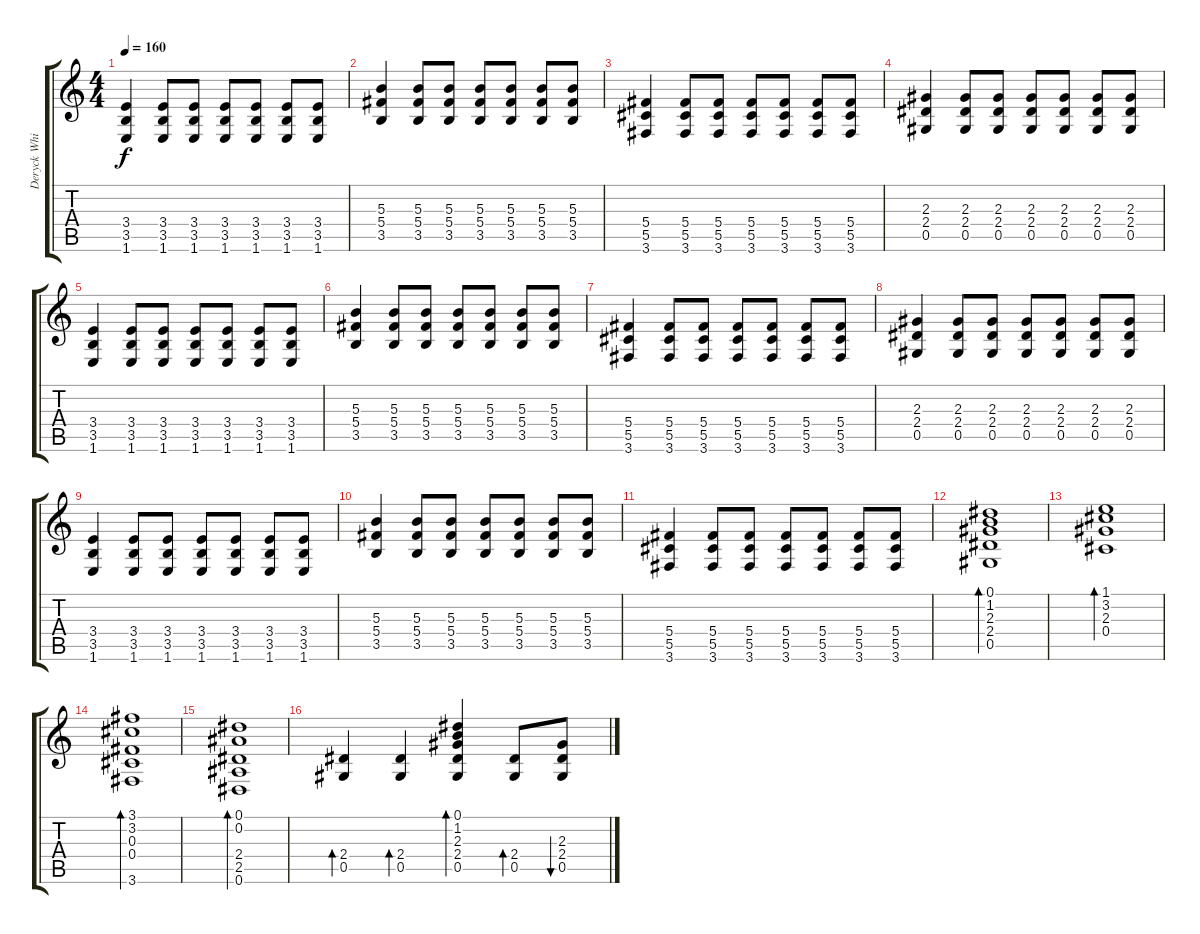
\track ("Deryck Whibley" "Deryck Whi") {instrument distortionguitar}
\staff {score tabs}
\tuning (Eb4 Bb3 Gb3 Db3 Ab2 Eb2) {hide}
\ts (4 4)
\tempo 160
\clef g2
\ks c
(3.4 3.5 1.6).4{dy f} (3.4 3.5 1.6).8 (3.4 3.5 1.6).8 (3.4 3.5 1.6).8 (3.4 3.5 1.6).8 (3.4 3.5 1.6).8 (3.4 3.5 1.6).8 |
(5.3 5.4 3.5).4 (5.3 5.4 3.5).8 (5.3 5.4 3.5).8 (5.3 5.4 3.5).8 (5.3 5.4 3.5).8 (5.3 5.4 3.5).8 (5.3 5.4 3.5).8 |
(5.4 5.5 3.6).4 (5.4 5.5 3.6).8 (5.4 5.5 3.6).8 (5.4 5.5 3.6).8 (5.4 5.5 3.6).8 (5.4 5.5 3.6).8 (5.4 5.5 3.6).8 |
(2.3 2.4 0.5).4 (2.3 2.4 0.5).8 (2.3 2.4 0.5).8 (2.3 2.4 0.5).8 (2.3 2.4 0.5).8 (2.3 2.4 0.5).8 (2.3 2.4 0.5).8 |
(3.4 3.5 1.6).4 (3.4 3.5 1.6).8 (3.4 3.5 1.6).8 (3.4 3.5 1.6).8 (3.4 3.5 1.6).8 (3.4 3.5 1.6).8 (3.4 3.5 1.6).8 |
(5.3 5.4 3.5).4 (5.3 5.4 3.5).8 (5.3 5.4 3.5).8 (5.3 5.4 3.5).8 (5.3 5.4 3.5).8 (5.3 5.4 3.5).8 (5.3 5.4 3.5).8 |
(5.4 5.5 3.6).4 (5.4 5.5 3.6).8 (5.4 5.5 3.6).8 (5.4 5.5 3.6).8 (5.4 5.5 3.6).8 (5.4 5.5 3.6).8 (5.4 5.5 3.6).8 |
(2.3 2.4 0.5).4 (2.3 2.4 0.5).8 (2.3 2.4 0.5).8 (2.3 2.4 0.5).8 (2.3 2.4 0.5).8 (2.3 2.4 0.5).8 (2.3 2.4 0.5).8 |
(3.4 3.5 1.6).4 (3.4 3.5 1.6).8 (3.4 3.5 1.6).8 (3.4 3.5 1.6).8 (3.4 3.5 1.6).8 (3.4 3.5 1.6).8 (3.4 3.5 1.6).8 |
(5.3 5.4 3.5).4 (5.3 5.4 3.5).8 (5.3 5.4 3.5).8 (5.3 5.4 3.5).8 (5.3 5.4 3.5).8 (5.3 5.4 3.5).8 (5.3 5.4 3.5).8 |
(5.4 5.5 3.6).4 (5.4 5.5 3.6).8 (5.4 5.5 3.6).8 (5.4 5.5 3.6).8 (5.4 5.5 3.6).8 (5.4 5.5 3.6).8 (5.4 5.5 3.6).8 |
(0.1 1.2 2.3 2.4 0.5).1{bd 240 instrument electricguitarclean} |
(1.1 3.2 2.3 0.4).1{bd 240} |
(3.1 3.2 0.3 0.4 3.6).1{bd 240} |
(0.1 0.2 2.4 2.5 0.6).1{bd 240} |
(2.4 0.5).4{bd 60} (2.4 0.5).4{bd 60} (0.1 1.2 2.3 2.4 0.5).4{bd 60} (2.4 0.5).8{bd 30} (2.3 2.4 0.5).8{bu 30}
